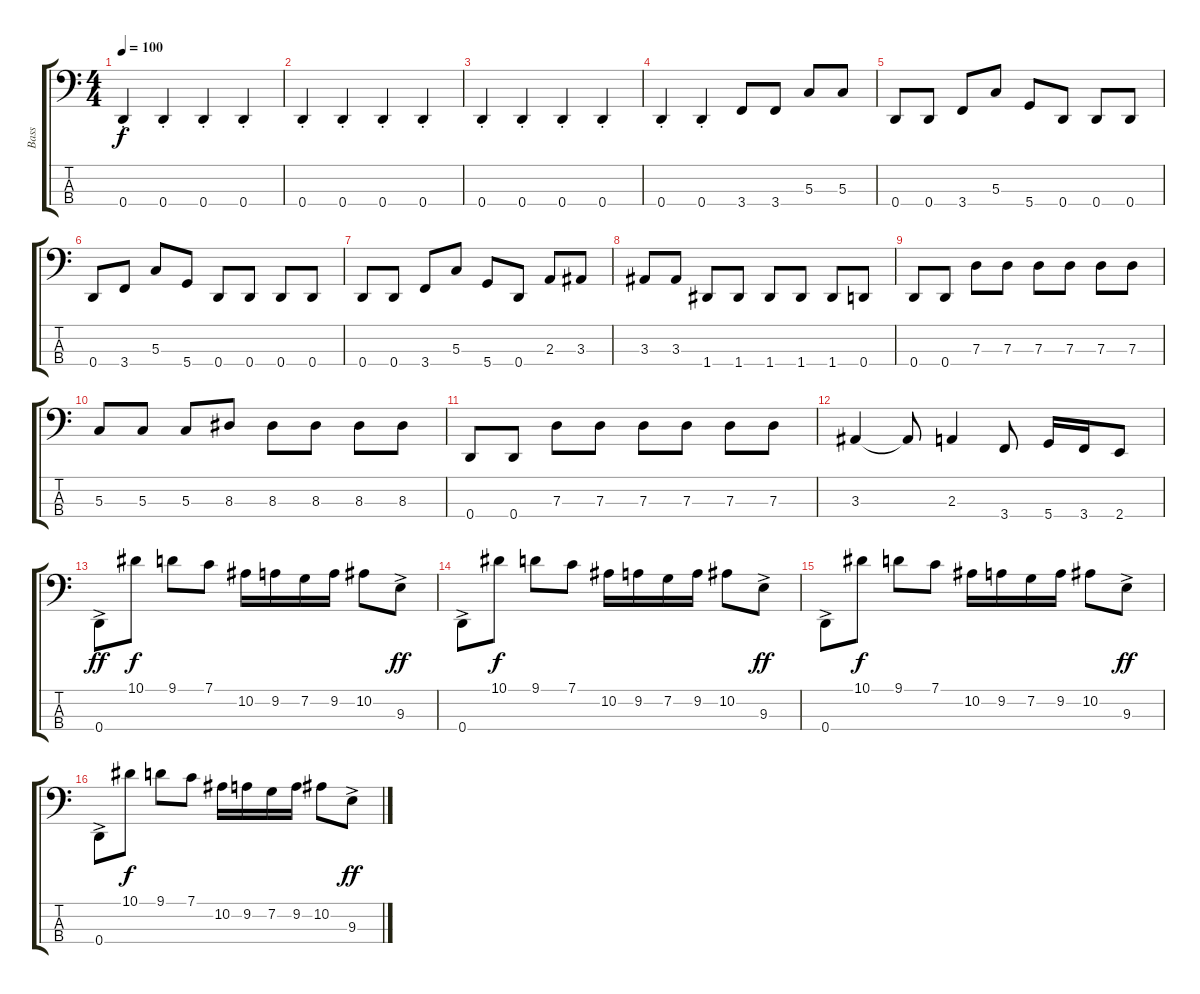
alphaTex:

\track ("Bass" "Bass") {instrument electricbasspick}
\staff {score tabs}
\tuning (F2 C2 G1 D1) {hide}
\ts (4 4)
\tempo 100
\clef f4
\ks c
0.4{st}.4{dy f} 0.4{st}.4 0.4{st}.4 0.4{st}.4 |
0.4{st}.4 0.4{st}.4 0.4{st}.4 0.4{st}.4 |
0.4{st}.4 0.4{st}.4 0.4{st}.4 0.4{st}.4 |
0.4{st}.4 0.4{st}.4 3.4.8 3.4.8 5.3.8 5.3.8 |
0.4.8 0.4.8 3.4.8 5.3.8 5.4.8 0.4.8 0.4.8 0.4.8 |
0.4.8 3.4.8 5.3.8 5.4.8 0.4.8 0.4.8 0.4.8 0.4.8 |
0.4.8 0.4.8 3.4.8 5.3.8 5.4.8 0.4.8 2.3.8 3.3.8 |
3.3.8 3.3.8 1.4.8 1.4.8 1.4.8 1.4.8 1.4.8 0.4.8 |
0.4.8 0.4.8 7.3.8 7.3.8 7.3.8 7.3.8 7.3.8 7.3.8 |
5.3.8 5.3.8 5.3.8 8.3.8 8.3.8 8.3.8 8.3.8 8.3.8 |
0.4.8 0.4.8 7.3.8 7.3.8 7.3.8 7.3.8 7.3.8 7.3.8 |
3.3.4 3.3{t}.8 2.3.4 3.4.8 5.4.16 3.4.16 2.4.8 |
0.4{ac}.8{dy ff} 10.1.8{dy f} 9.1.8 7.1.8 10.2.16 9.2.16 7.2.16 9.2.16 10.2.8 9.3{ac}.8{dy ff} |
0.4{ac}.8 10.1.8{dy f} 9.1.8 7.1.8 10.2.16 9.2.16 7.2.16 9.2.16 10.2.8 9.3{ac}.8{dy ff} |
0.4{ac}.8 10.1.8{dy f} 9.1.8 7.1.8 10.2.16 9.2.16 7.2.16 9.2.16 10.2.8 9.3{ac}.8{dy ff} |
0.4{ac}.8 10.1.8{dy f} 9.1.8 7.1.8 10.2.16 9.2.16 7.2.16 9.2.16 10.2.8 9.3{ac}.8{dy ff}
